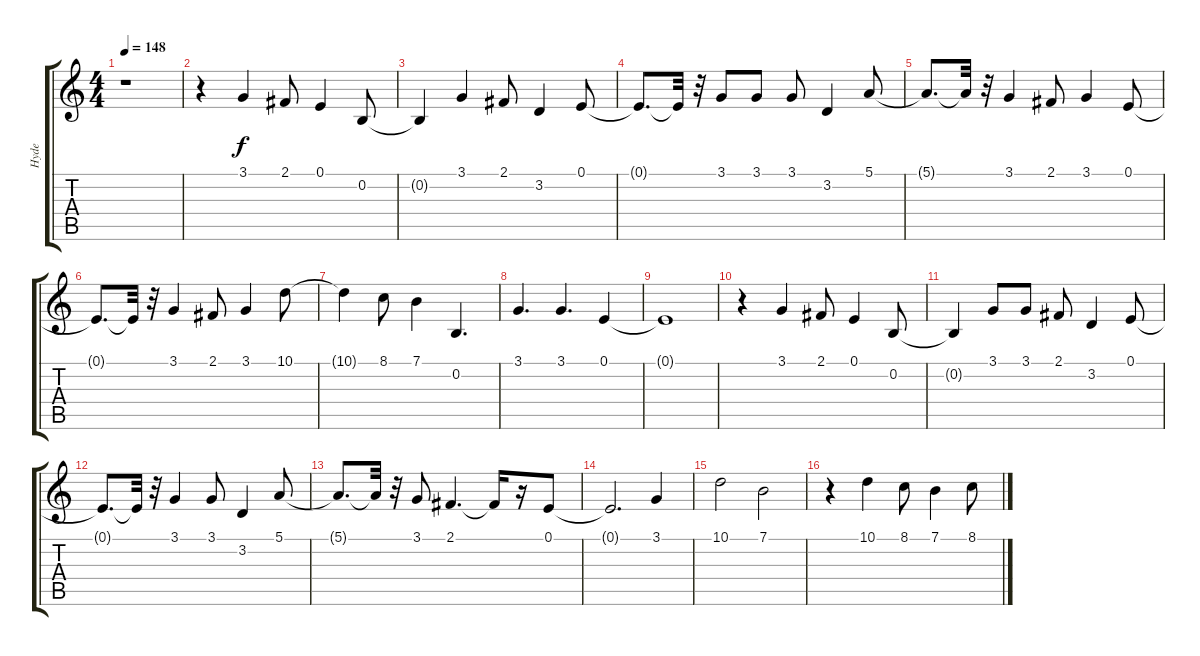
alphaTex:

\track ("Hyde" "Hyde") {instrument flute}
\staff {score tabs}
\tuning (E4 B3 G3 D3 A2 E2) {hide}
\ts (4 4)
\tempo 148
\clef g2
\ks c
r.1{dy f} |
r.4 3.1.4{volume 16} 2.1.8 0.1.4 0.2.8 |
0.2{t}.4 3.1.4 2.1.8 3.2.4 0.1.8 |
0.1{t}.8{d} 0.1{t}.32 r.32 3.1.8 3.1.8 3.1.8 3.2.4 5.1.8 |
5.1{t}.8{d} 5.1{t}.32 r.32 3.1.4 2.1.8 3.1.4 0.1.8 |
0.1{t}.8{d} 0.1{t}.32 r.32 3.1.4 2.1.8 3.1.4 10.1.8 |
10.1{t}.4 8.1.8 7.1.4 0.2.4{d} |
3.1.4{d} 3.1.4{d} 0.1.4 |
0.1{t}.1 |
r.4 3.1.4 2.1.8 0.1.4 0.2.8 |
0.2{t}.4 3.1.8 3.1.8 2.1.8 3.2.4 0.1.8 |
0.1{t}.8{d} 0.1{t}.32 r.32 3.1.4 3.1.8 3.2.4 5.1.8 |
5.1{t}.8{d} 5.1{t}.32 r.32 3.1.8 2.1.4{d} 2.1{t}.16 r.16 0.1.8 |
0.1{t}.2{d} 3.1.4 |
10.1.2 7.1.2 |
r.4 10.1.4 8.1.8 7.1.4 8.1.8
